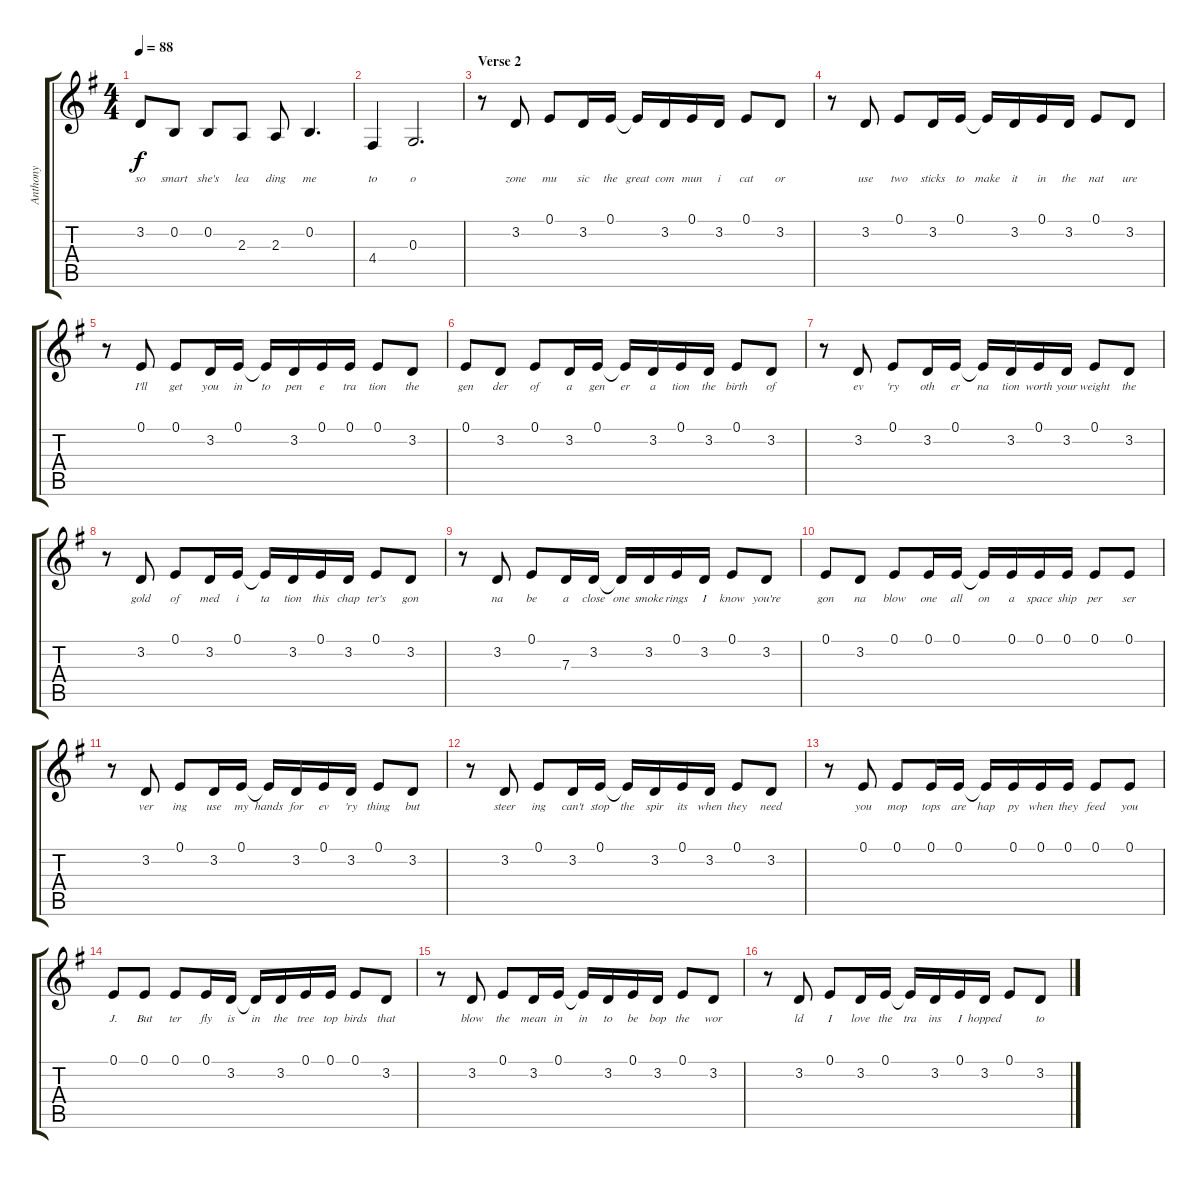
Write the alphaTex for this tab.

\track ("Anthony" "Anthony") {instrument clarinet}
\staff {score tabs}
\tuning (E4 B3 G3 D3 A2 E2) {hide}
\ts (4 4)
\tempo 88
\clef g2
\ks g
3.2.8{lyrics (0 "so") lyrics (1 "") lyrics (2 "") lyrics (3 "") lyrics (4 "") dy f} 0.2.8{lyrics (0 "smart") lyrics (1 "") lyrics (2 "") lyrics (3 "") lyrics (4 "")} 0.2.8{lyrics (0 "she's") lyrics (1 "") lyrics (2 "") lyrics (3 "") lyrics (4 "")} 2.3.8{lyrics (0 "lea") lyrics (1 "") lyrics (2 "") lyrics (3 "") lyrics (4 "")} 2.3.8{lyrics (0 "ding") lyrics (1 "") lyrics (2 "") lyrics (3 "") lyrics (4 "")} 0.2.4{d lyrics (0 "me") lyrics (1 "") lyrics (2 "") lyrics (3 "") lyrics (4 "")} |
4.4.4{lyrics (0 "to") lyrics (1 "") lyrics (2 "") lyrics (3 "") lyrics (4 "")} 0.3.2{d lyrics (0 "o") lyrics (1 "") lyrics (2 "") lyrics (3 "") lyrics (4 "")} |
\section ("" "Verse 2")
r.8 3.2.8{lyrics (0 "zone") lyrics (1 "") lyrics (2 "") lyrics (3 "") lyrics (4 "")} 0.1.8{lyrics (0 "mu") lyrics (1 "") lyrics (2 "") lyrics (3 "") lyrics (4 "")} 3.2.16{lyrics (0 "sic") lyrics (1 "") lyrics (2 "") lyrics (3 "") lyrics (4 "")} 0.1.16{lyrics (0 "the") lyrics (1 "") lyrics (2 "") lyrics (3 "") lyrics (4 "")} 0.1{t}.16{lyrics (0 "great") lyrics (1 "") lyrics (2 "") lyrics (3 "") lyrics (4 "")} 3.2.16{lyrics (0 "com") lyrics (1 "") lyrics (2 "") lyrics (3 "") lyrics (4 "")} 0.1.16{lyrics (0 "mun") lyrics (1 "") lyrics (2 "") lyrics (3 "") lyrics (4 "")} 3.2.16{lyrics (0 "i") lyrics (1 "") lyrics (2 "") lyrics (3 "") lyrics (4 "")} 0.1.8{lyrics (0 "cat") lyrics (1 "") lyrics (2 "") lyrics (3 "") lyrics (4 "")} 3.2.8{lyrics (0 "or") lyrics (1 "") lyrics (2 "") lyrics (3 "") lyrics (4 "")} |
r.8 3.2.8{lyrics (0 "use") lyrics (1 "") lyrics (2 "") lyrics (3 "") lyrics (4 "")} 0.1.8{lyrics (0 "two") lyrics (1 "") lyrics (2 "") lyrics (3 "") lyrics (4 "")} 3.2.16{lyrics (0 "sticks") lyrics (1 "") lyrics (2 "") lyrics (3 "") lyrics (4 "")} 0.1.16{lyrics (0 "to") lyrics (1 "") lyrics (2 "") lyrics (3 "") lyrics (4 "")} 0.1{t}.16{lyrics (0 "make") lyrics (1 "") lyrics (2 "") lyrics (3 "") lyrics (4 "")} 3.2.16{lyrics (0 "it") lyrics (1 "") lyrics (2 "") lyrics (3 "") lyrics (4 "")} 0.1.16{lyrics (0 "in") lyrics (1 "") lyrics (2 "") lyrics (3 "") lyrics (4 "")} 3.2.16{lyrics (0 "the") lyrics (1 "") lyrics (2 "") lyrics (3 "") lyrics (4 "")} 0.1.8{lyrics (0 "nat") lyrics (1 "") lyrics (2 "") lyrics (3 "") lyrics (4 "")} 3.2.8{lyrics (0 "ure") lyrics (1 "") lyrics (2 "") lyrics (3 "") lyrics (4 "")} |
r.8 0.1.8{lyrics (0 "I'll") lyrics (1 "") lyrics (2 "") lyrics (3 "") lyrics (4 "")} 0.1.8{lyrics (0 "get") lyrics (1 "") lyrics (2 "") lyrics (3 "") lyrics (4 "")} 3.2.16{lyrics (0 "you") lyrics (1 "") lyrics (2 "") lyrics (3 "") lyrics (4 "")} 0.1.16{lyrics (0 "in") lyrics (1 "") lyrics (2 "") lyrics (3 "") lyrics (4 "")} 0.1{t}.16{lyrics (0 "to") lyrics (1 "") lyrics (2 "") lyrics (3 "") lyrics (4 "")} 3.2.16{lyrics (0 "pen") lyrics (1 "") lyrics (2 "") lyrics (3 "") lyrics (4 "")} 0.1.16{lyrics (0 "e") lyrics (1 "") lyrics (2 "") lyrics (3 "") lyrics (4 "")} 0.1.16{lyrics (0 "tra") lyrics (1 "") lyrics (2 "") lyrics (3 "") lyrics (4 "")} 0.1.8{lyrics (0 "tion") lyrics (1 "") lyrics (2 "") lyrics (3 "") lyrics (4 "")} 3.2.8{lyrics (0 "the") lyrics (1 "") lyrics (2 "") lyrics (3 "") lyrics (4 "")} |
0.1.8{lyrics (0 "gen") lyrics (1 "") lyrics (2 "") lyrics (3 "") lyrics (4 "")} 3.2.8{lyrics (0 "der") lyrics (1 "") lyrics (2 "") lyrics (3 "") lyrics (4 "")} 0.1.8{lyrics (0 "of") lyrics (1 "") lyrics (2 "") lyrics (3 "") lyrics (4 "")} 3.2.16{lyrics (0 "a") lyrics (1 "") lyrics (2 "") lyrics (3 "") lyrics (4 "")} 0.1.16{lyrics (0 "gen") lyrics (1 "") lyrics (2 "") lyrics (3 "") lyrics (4 "")} 0.1{t}.16{lyrics (0 "er") lyrics (1 "") lyrics (2 "") lyrics (3 "") lyrics (4 "")} 3.2.16{lyrics (0 "a") lyrics (1 "") lyrics (2 "") lyrics (3 "") lyrics (4 "")} 0.1.16{lyrics (0 "tion") lyrics (1 "") lyrics (2 "") lyrics (3 "") lyrics (4 "")} 3.2.16{lyrics (0 "the") lyrics (1 "") lyrics (2 "") lyrics (3 "") lyrics (4 "")} 0.1.8{lyrics (0 "birth") lyrics (1 "") lyrics (2 "") lyrics (3 "") lyrics (4 "")} 3.2.8{lyrics (0 "of") lyrics (1 "") lyrics (2 "") lyrics (3 "") lyrics (4 "")} |
r.8 3.2.8{lyrics (0 "ev") lyrics (1 "") lyrics (2 "") lyrics (3 "") lyrics (4 "")} 0.1.8{lyrics (0 "'ry") lyrics (1 "") lyrics (2 "") lyrics (3 "") lyrics (4 "")} 3.2.16{lyrics (0 "oth") lyrics (1 "") lyrics (2 "") lyrics (3 "") lyrics (4 "")} 0.1.16{lyrics (0 "er") lyrics (1 "") lyrics (2 "") lyrics (3 "") lyrics (4 "")} 0.1{t}.16{lyrics (0 "na") lyrics (1 "") lyrics (2 "") lyrics (3 "") lyrics (4 "")} 3.2.16{lyrics (0 "tion") lyrics (1 "") lyrics (2 "") lyrics (3 "") lyrics (4 "")} 0.1.16{lyrics (0 "worth") lyrics (1 "") lyrics (2 "") lyrics (3 "") lyrics (4 "")} 3.2.16{lyrics (0 "your") lyrics (1 "") lyrics (2 "") lyrics (3 "") lyrics (4 "")} 0.1.8{lyrics (0 "weight") lyrics (1 "") lyrics (2 "") lyrics (3 "") lyrics (4 "")} 3.2.8{lyrics (0 "the") lyrics (1 "") lyrics (2 "") lyrics (3 "") lyrics (4 "")} |
r.8 3.2.8{lyrics (0 "gold") lyrics (1 "") lyrics (2 "") lyrics (3 "") lyrics (4 "")} 0.1.8{lyrics (0 "of") lyrics (1 "") lyrics (2 "") lyrics (3 "") lyrics (4 "")} 3.2.16{lyrics (0 "med") lyrics (1 "") lyrics (2 "") lyrics (3 "") lyrics (4 "")} 0.1.16{lyrics (0 "i") lyrics (1 "") lyrics (2 "") lyrics (3 "") lyrics (4 "")} 0.1{t}.16{lyrics (0 "ta") lyrics (1 "") lyrics (2 "") lyrics (3 "") lyrics (4 "")} 3.2.16{lyrics (0 "tion") lyrics (1 "") lyrics (2 "") lyrics (3 "") lyrics (4 "")} 0.1.16{lyrics (0 "this") lyrics (1 "") lyrics (2 "") lyrics (3 "") lyrics (4 "")} 3.2.16{lyrics (0 "chap") lyrics (1 "") lyrics (2 "") lyrics (3 "") lyrics (4 "")} 0.1.8{lyrics (0 "ter's") lyrics (1 "") lyrics (2 "") lyrics (3 "") lyrics (4 "")} 3.2.8{lyrics (0 "gon") lyrics (1 "") lyrics (2 "") lyrics (3 "") lyrics (4 "")} |
r.8 3.2.8{lyrics (0 "na") lyrics (1 "") lyrics (2 "") lyrics (3 "") lyrics (4 "")} 0.1.8{lyrics (0 "be") lyrics (1 "") lyrics (2 "") lyrics (3 "") lyrics (4 "")} 7.3.16{lyrics (0 "a") lyrics (1 "") lyrics (2 "") lyrics (3 "") lyrics (4 "")} 3.2.16{lyrics (0 "close") lyrics (1 "") lyrics (2 "") lyrics (3 "") lyrics (4 "")} 3.2{t}.16{lyrics (0 "one") lyrics (1 "") lyrics (2 "") lyrics (3 "") lyrics (4 "")} 3.2.16{lyrics (0 "smoke") lyrics (1 "") lyrics (2 "") lyrics (3 "") lyrics (4 "")} 0.1.16{lyrics (0 "rings") lyrics (1 "") lyrics (2 "") lyrics (3 "") lyrics (4 "")} 3.2.16{lyrics (0 "I") lyrics (1 "") lyrics (2 "") lyrics (3 "") lyrics (4 "")} 0.1.8{lyrics (0 "know") lyrics (1 "") lyrics (2 "") lyrics (3 "") lyrics (4 "")} 3.2.8{lyrics (0 "you're") lyrics (1 "") lyrics (2 "") lyrics (3 "") lyrics (4 "")} |
0.1.8{lyrics (0 "gon") lyrics (1 "") lyrics (2 "") lyrics (3 "") lyrics (4 "")} 3.2.8{lyrics (0 "na") lyrics (1 "") lyrics (2 "") lyrics (3 "") lyrics (4 "")} 0.1.8{lyrics (0 "blow") lyrics (1 "") lyrics (2 "") lyrics (3 "") lyrics (4 "")} 0.1.16{lyrics (0 "one") lyrics (1 "") lyrics (2 "") lyrics (3 "") lyrics (4 "")} 0.1.16{lyrics (0 "all") lyrics (1 "") lyrics (2 "") lyrics (3 "") lyrics (4 "")} 0.1{t}.16{lyrics (0 "on") lyrics (1 "") lyrics (2 "") lyrics (3 "") lyrics (4 "")} 0.1.16{lyrics (0 "a") lyrics (1 "") lyrics (2 "") lyrics (3 "") lyrics (4 "")} 0.1.16{lyrics (0 "space") lyrics (1 "") lyrics (2 "") lyrics (3 "") lyrics (4 "")} 0.1.16{lyrics (0 "ship") lyrics (1 "") lyrics (2 "") lyrics (3 "") lyrics (4 "")} 0.1.8{lyrics (0 "per") lyrics (1 "") lyrics (2 "") lyrics (3 "") lyrics (4 "")} 0.1.8{lyrics (0 "ser") lyrics (1 "") lyrics (2 "") lyrics (3 "") lyrics (4 "")} |
r.8 3.2.8{lyrics (0 "ver") lyrics (1 "") lyrics (2 "") lyrics (3 "") lyrics (4 "")} 0.1.8{lyrics (0 "ing") lyrics (1 "") lyrics (2 "") lyrics (3 "") lyrics (4 "")} 3.2.16{lyrics (0 "use") lyrics (1 "") lyrics (2 "") lyrics (3 "") lyrics (4 "")} 0.1.16{lyrics (0 "my") lyrics (1 "") lyrics (2 "") lyrics (3 "") lyrics (4 "")} 0.1{t}.16{lyrics (0 "hands") lyrics (1 "") lyrics (2 "") lyrics (3 "") lyrics (4 "")} 3.2.16{lyrics (0 "for") lyrics (1 "") lyrics (2 "") lyrics (3 "") lyrics (4 "")} 0.1.16{lyrics (0 "ev") lyrics (1 "") lyrics (2 "") lyrics (3 "") lyrics (4 "")} 3.2.16{lyrics (0 "'ry") lyrics (1 "") lyrics (2 "") lyrics (3 "") lyrics (4 "")} 0.1.8{lyrics (0 "thing") lyrics (1 "") lyrics (2 "") lyrics (3 "") lyrics (4 "")} 3.2.8{lyrics (0 "but") lyrics (1 "") lyrics (2 "") lyrics (3 "") lyrics (4 "")} |
r.8 3.2.8{lyrics (0 "steer") lyrics (1 "") lyrics (2 "") lyrics (3 "") lyrics (4 "")} 0.1.8{lyrics (0 "ing") lyrics (1 "") lyrics (2 "") lyrics (3 "") lyrics (4 "")} 3.2.16{lyrics (0 "can't") lyrics (1 "") lyrics (2 "") lyrics (3 "") lyrics (4 "")} 0.1.16{lyrics (0 "stop") lyrics (1 "") lyrics (2 "") lyrics (3 "") lyrics (4 "")} 0.1{t}.16{lyrics (0 "the") lyrics (1 "") lyrics (2 "") lyrics (3 "") lyrics (4 "")} 3.2.16{lyrics (0 "spir") lyrics (1 "") lyrics (2 "") lyrics (3 "") lyrics (4 "")} 0.1.16{lyrics (0 "its") lyrics (1 "") lyrics (2 "") lyrics (3 "") lyrics (4 "")} 3.2.16{lyrics (0 "when") lyrics (1 "") lyrics (2 "") lyrics (3 "") lyrics (4 "")} 0.1.8{lyrics (0 "they") lyrics (1 "") lyrics (2 "") lyrics (3 "") lyrics (4 "")} 3.2.8{lyrics (0 "need") lyrics (1 "") lyrics (2 "") lyrics (3 "") lyrics (4 "")} |
r.8 0.1.8{lyrics (0 "you") lyrics (1 "") lyrics (2 "") lyrics (3 "") lyrics (4 "")} 0.1.8{lyrics (0 "mop") lyrics (1 "") lyrics (2 "") lyrics (3 "") lyrics (4 "")} 0.1.16{lyrics (0 "tops") lyrics (1 "") lyrics (2 "") lyrics (3 "") lyrics (4 "")} 0.1.16{lyrics (0 "are") lyrics (1 "") lyrics (2 "") lyrics (3 "") lyrics (4 "")} 0.1{t}.16{lyrics (0 "hap") lyrics (1 "") lyrics (2 "") lyrics (3 "") lyrics (4 "")} 0.1.16{lyrics (0 "py") lyrics (1 "") lyrics (2 "") lyrics (3 "") lyrics (4 "")} 0.1.16{lyrics (0 "when") lyrics (1 "") lyrics (2 "") lyrics (3 "") lyrics (4 "")} 0.1.16{lyrics (0 "they") lyrics (1 "") lyrics (2 "") lyrics (3 "") lyrics (4 "")} 0.1.8{lyrics (0 "feed") lyrics (1 "") lyrics (2 "") lyrics (3 "") lyrics (4 "")} 0.1.8{lyrics (0 "you") lyrics (1 "") lyrics (2 "") lyrics (3 "") lyrics (4 "")} |
0.1.8{lyrics (0 "J.") lyrics (1 "") lyrics (2 "") lyrics (3 "") lyrics (4 "")} 0.1.8{lyrics (0 "But") lyrics (1 "") lyrics (2 "") lyrics (3 "") lyrics (4 "")} 0.1.8{lyrics (0 "ter") lyrics (1 "") lyrics (2 "") lyrics (3 "") lyrics (4 "")} 0.1.16{lyrics (0 "fly") lyrics (1 "") lyrics (2 "") lyrics (3 "") lyrics (4 "")} 3.2.16{lyrics (0 "is") lyrics (1 "") lyrics (2 "") lyrics (3 "") lyrics (4 "")} 3.2{t}.16{lyrics (0 "in") lyrics (1 "") lyrics (2 "") lyrics (3 "") lyrics (4 "")} 3.2.16{lyrics (0 "the") lyrics (1 "") lyrics (2 "") lyrics (3 "") lyrics (4 "")} 0.1.16{lyrics (0 "tree") lyrics (1 "") lyrics (2 "") lyrics (3 "") lyrics (4 "")} 0.1.16{lyrics (0 "top") lyrics (1 "") lyrics (2 "") lyrics (3 "") lyrics (4 "")} 0.1.8{lyrics (0 "birds") lyrics (1 "") lyrics (2 "") lyrics (3 "") lyrics (4 "")} 3.2.8{lyrics (0 "that") lyrics (1 "") lyrics (2 "") lyrics (3 "") lyrics (4 "")} |
r.8 3.2.8{lyrics (0 "blow") lyrics (1 "") lyrics (2 "") lyrics (3 "") lyrics (4 "")} 0.1.8{lyrics (0 "the") lyrics (1 "") lyrics (2 "") lyrics (3 "") lyrics (4 "")} 3.2.16{lyrics (0 "mean") lyrics (1 "") lyrics (2 "") lyrics (3 "") lyrics (4 "")} 0.1.16{lyrics (0 "in") lyrics (1 "") lyrics (2 "") lyrics (3 "") lyrics (4 "")} 0.1{t}.16{lyrics (0 "in") lyrics (1 "") lyrics (2 "") lyrics (3 "") lyrics (4 "")} 3.2.16{lyrics (0 "to") lyrics (1 "") lyrics (2 "") lyrics (3 "") lyrics (4 "")} 0.1.16{lyrics (0 "be") lyrics (1 "") lyrics (2 "") lyrics (3 "") lyrics (4 "")} 3.2.16{lyrics (0 "bop") lyrics (1 "") lyrics (2 "") lyrics (3 "") lyrics (4 "")} 0.1.8{lyrics (0 "the") lyrics (1 "") lyrics (2 "") lyrics (3 "") lyrics (4 "")} 3.2.8{lyrics (0 "wor") lyrics (1 "") lyrics (2 "") lyrics (3 "") lyrics (4 "")} |
r.8 3.2.8{lyrics (0 "ld") lyrics (1 "") lyrics (2 "") lyrics (3 "") lyrics (4 "")} 0.1.8{lyrics (0 "I") lyrics (1 "") lyrics (2 "") lyrics (3 "") lyrics (4 "")} 3.2.16{lyrics (0 "love") lyrics (1 "") lyrics (2 "") lyrics (3 "") lyrics (4 "")} 0.1.16{lyrics (0 "the") lyrics (1 "") lyrics (2 "") lyrics (3 "") lyrics (4 "")} 0.1{t}.16{lyrics (0 "tra") lyrics (1 "") lyrics (2 "") lyrics (3 "") lyrics (4 "")} 3.2.16{lyrics (0 "ins") lyrics (1 "") lyrics (2 "") lyrics (3 "") lyrics (4 "")} 0.1.16{lyrics (0 "I") lyrics (1 "") lyrics (2 "") lyrics (3 "") lyrics (4 "")} 3.2.16{lyrics (0 "hopped") lyrics (1 "") lyrics (2 "") lyrics (3 "") lyrics (4 "")} 0.1.8{lyrics (0 " ") lyrics (1 "") lyrics (2 "") lyrics (3 "") lyrics (4 "")} 3.2.8{lyrics (0 "to") lyrics (1 "") lyrics (2 "") lyrics (3 "") lyrics (4 "")}
